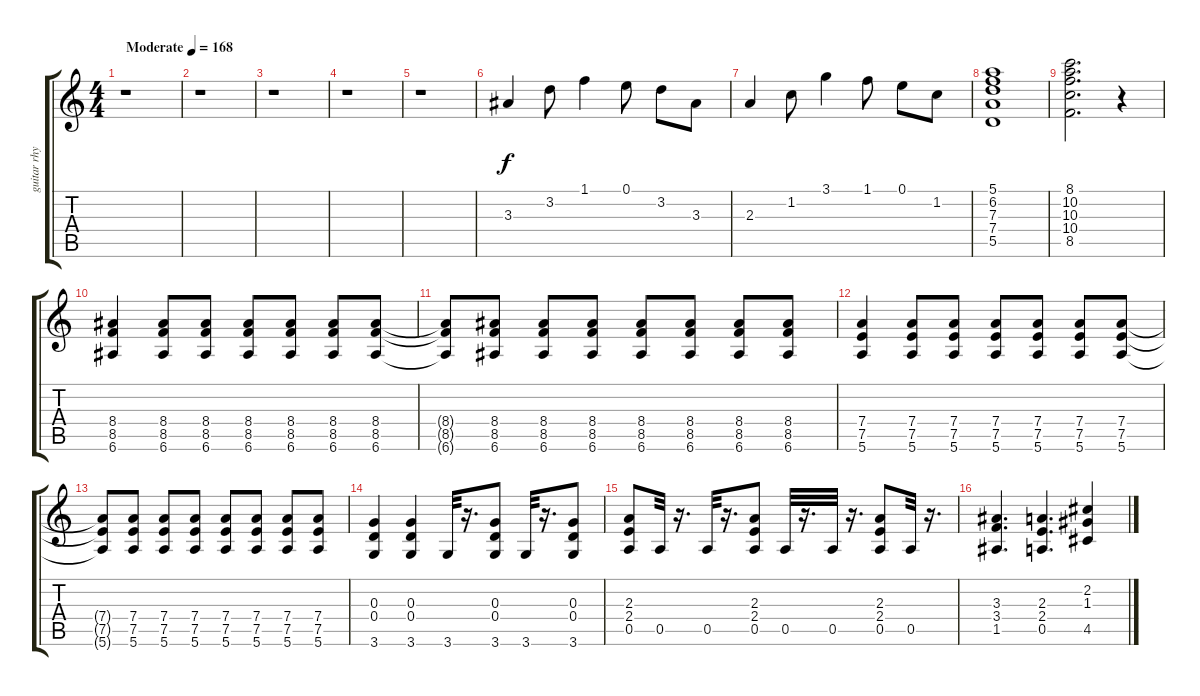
\track ("guitar rhythm" "guitar rhy") {instrument distortionguitar}
\staff {score tabs}
\tuning (E4 B3 G3 D3 A2 E2) {hide}
\ts (4 4)
\tempo (168 "Moderate")
\clef g2
\ks c
r.1{dy f instrument distortionguitar} |
r.1 |
r.1 |
r.1 |
r.1 |
3.3.4 3.2.8 1.1.4 0.1.8 3.2.8 3.3.8 |
2.3.4 1.2.8 3.1.4 1.1.8 0.1.8 1.2.8 |
(5.1 6.2 7.3 7.4 5.5).1 |
(8.1 10.2 10.3 10.4 8.5).2{d} r.4 |
(8.4 8.5 6.6).4 (8.4 8.5 6.6).8 (8.4 8.5 6.6).8 (8.4 8.5 6.6).8 (8.4 8.5 6.6).8 (8.4 8.5 6.6).8 (8.4 8.5 6.6).8 |
(8.4{t} 8.5{t} 6.6{t}).8 (8.4 8.5 6.6).8 (8.4 8.5 6.6).8 (8.4 8.5 6.6).8 (8.4 8.5 6.6).8 (8.4 8.5 6.6).8 (8.4 8.5 6.6).8 (8.4 8.5 6.6).8 |
(7.4 7.5 5.6).4 (7.4 7.5 5.6).8 (7.4 7.5 5.6).8 (7.4 7.5 5.6).8 (7.4 7.5 5.6).8 (7.4 7.5 5.6).8 (7.4 7.5 5.6).8 |
(7.4{t} 7.5{t} 5.6{t}).8 (7.4 7.5 5.6).8 (7.4 7.5 5.6).8 (7.4 7.5 5.6).8 (7.4 7.5 5.6).8 (7.4 7.5 5.6).8 (7.4 7.5 5.6).8 (7.4 7.5 5.6).8 |
(0.3 0.4 3.6).4 (0.3 0.4 3.6).4 3.6.32 r.16{d} (0.3 0.4 3.6).8 3.6.32 r.16{d} (0.3 0.4 3.6).8 |
(2.3 2.4 0.5).8 0.5.32 r.16{d} 0.5.32 r.16{d} (2.3 2.4 0.5).8 0.5.32 r.16{d} 0.5.32 r.16{d} (2.3 2.4 0.5).8 0.5.32 r.16{d} |
(3.3 3.4 1.5).4{d} (2.3 2.4 0.5).4{d} (2.2 1.3 4.5).4
